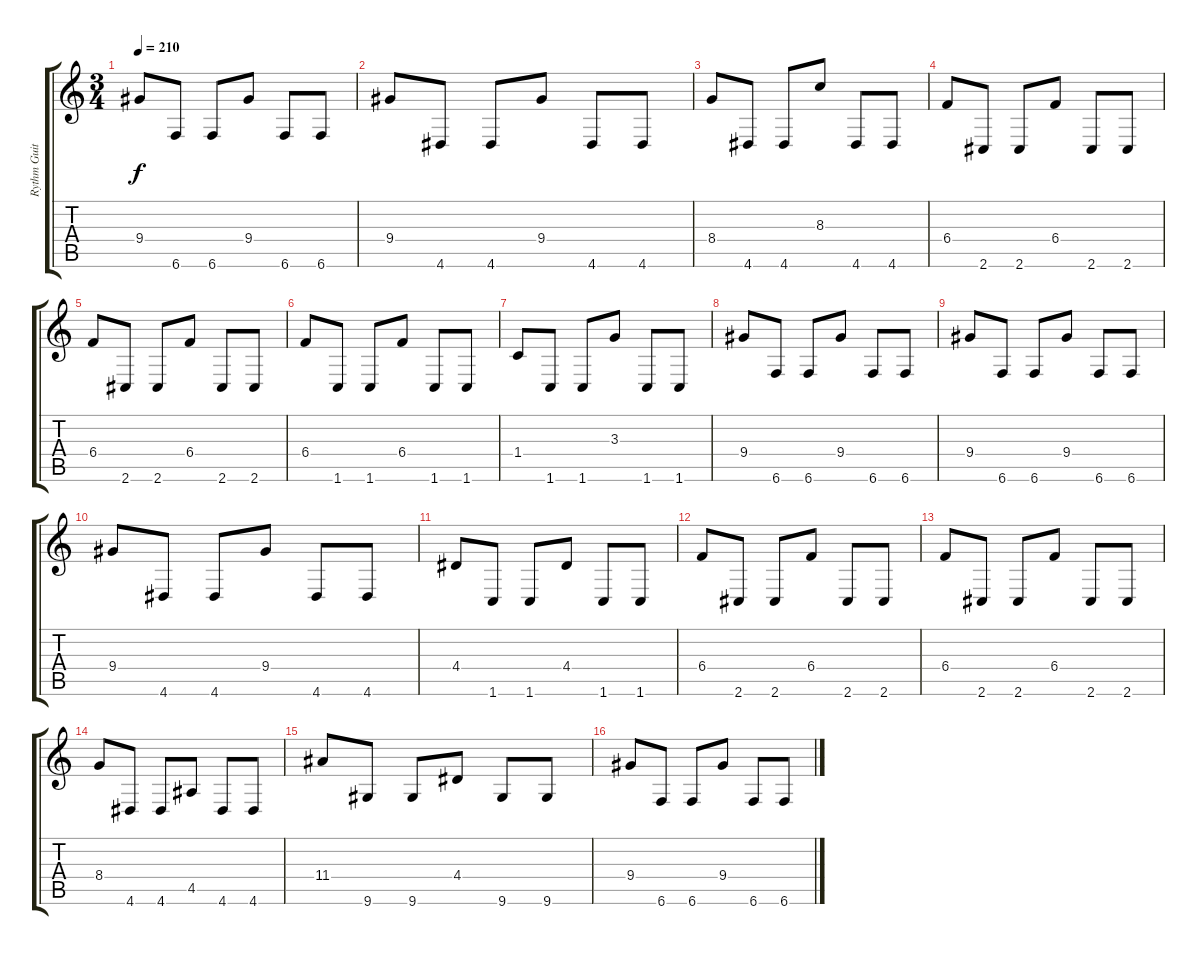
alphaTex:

\track ("Rythm Guitar" "Rythm Guit") {instrument distortionguitar}
\staff {score tabs}
\tuning (Db4 Ab3 E3 B2 Gb2 B1) {hide}
\ts (3 4)
\tempo 210
\clef g2
\ks c
9.4.8{dy f} 6.6.8 6.6.8 9.4.8 6.6.8 6.6.8 |
9.4.8 4.6.8 4.6.8 9.4.8 4.6.8 4.6.8 |
8.4.8 4.6.8 4.6.8 8.3.8 4.6.8 4.6.8 |
6.4.8 2.6.8 2.6.8 6.4.8 2.6.8 2.6.8 |
6.4.8 2.6.8 2.6.8 6.4.8 2.6.8 2.6.8 |
6.4.8 1.6.8 1.6.8 6.4.8 1.6.8 1.6.8 |
1.4.8 1.6.8 1.6.8 3.3.8 1.6.8 1.6.8 |
9.4.8 6.6.8 6.6.8 9.4.8 6.6.8 6.6.8 |
9.4.8 6.6.8 6.6.8 9.4.8 6.6.8 6.6.8 |
9.4.8 4.6.8 4.6.8 9.4.8 4.6.8 4.6.8 |
4.4.8 1.6.8 1.6.8 4.4.8 1.6.8 1.6.8 |
6.4.8 2.6.8 2.6.8 6.4.8 2.6.8 2.6.8 |
6.4.8 2.6.8 2.6.8 6.4.8 2.6.8 2.6.8 |
8.4.8 4.6.8 4.6.8 4.5.8 4.6.8 4.6.8 |
11.4.8 9.6.8 9.6.8 4.4.8 9.6.8 9.6.8 |
9.4.8 6.6.8 6.6.8 9.4.8 6.6.8 6.6.8
